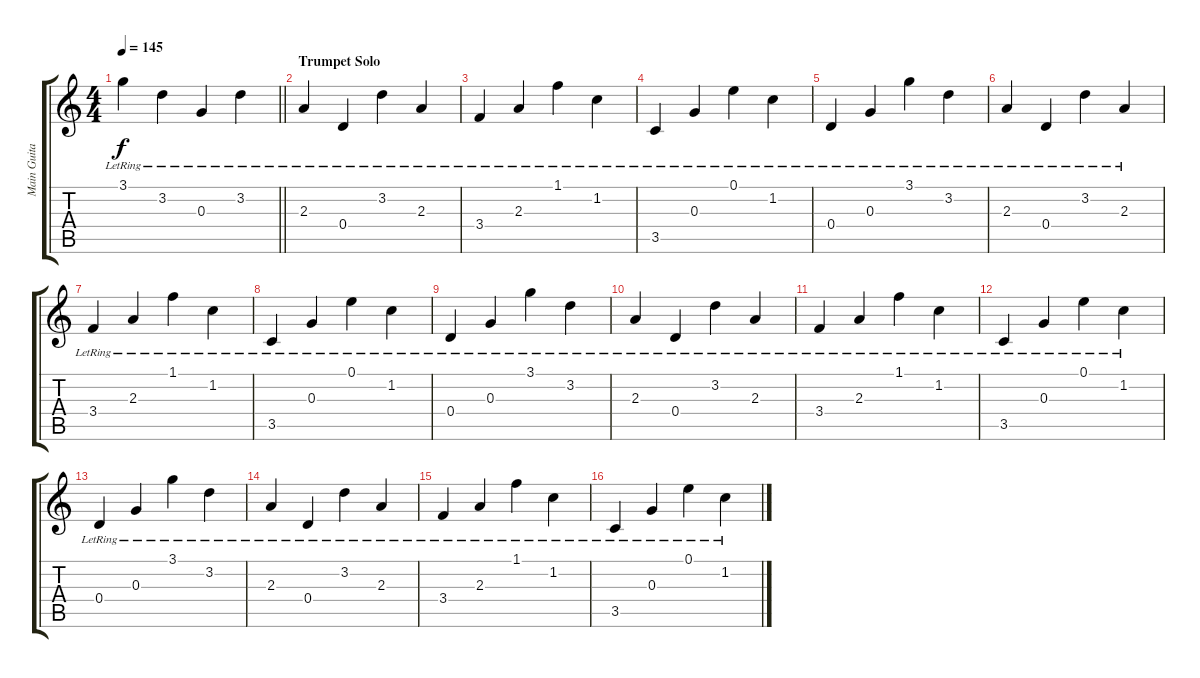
\track ("Main Guitar II" "Main Guita") {instrument electricguitarjazz}
\staff {score tabs}
\tuning (E4 B3 G3 D3 A2 E2) {hide}
\ts (4 4)
\tempo 145
\clef g2
\barLineRight lightlight
\ks c
3.1{lr}.4{dy f} 3.2{lr}.4 0.3{lr}.4 3.2{lr}.4 |
\section ("" "Trumpet Solo")
2.3{lr}.4{instrument electricguitarjazz} 0.4{lr}.4 3.2{lr}.4 2.3{lr}.4 |
3.4{lr}.4 2.3{lr}.4 1.1{lr}.4 1.2{lr}.4 |
3.5{lr}.4 0.3{lr}.4 0.1{lr}.4 1.2{lr}.4 |
0.4{lr}.4 0.3{lr}.4 3.1{lr}.4 3.2{lr}.4 |
2.3{lr}.4 0.4{lr}.4 3.2{lr}.4 2.3{lr}.4 |
3.4{lr}.4 2.3{lr}.4 1.1{lr}.4 1.2{lr}.4 |
3.5{lr}.4 0.3{lr}.4 0.1{lr}.4 1.2{lr}.4 |
0.4{lr}.4 0.3{lr}.4 3.1{lr}.4 3.2{lr}.4 |
2.3{lr}.4 0.4{lr}.4 3.2{lr}.4 2.3{lr}.4 |
3.4{lr}.4 2.3{lr}.4 1.1{lr}.4 1.2{lr}.4 |
3.5{lr}.4 0.3{lr}.4 0.1{lr}.4 1.2{lr}.4 |
0.4{lr}.4 0.3{lr}.4 3.1{lr}.4 3.2{lr}.4 |
2.3{lr}.4 0.4{lr}.4 3.2{lr}.4 2.3{lr}.4 |
3.4{lr}.4 2.3{lr}.4 1.1{lr}.4 1.2{lr}.4 |
3.5{lr}.4 0.3{lr}.4 0.1{lr}.4 1.2{lr}.4
